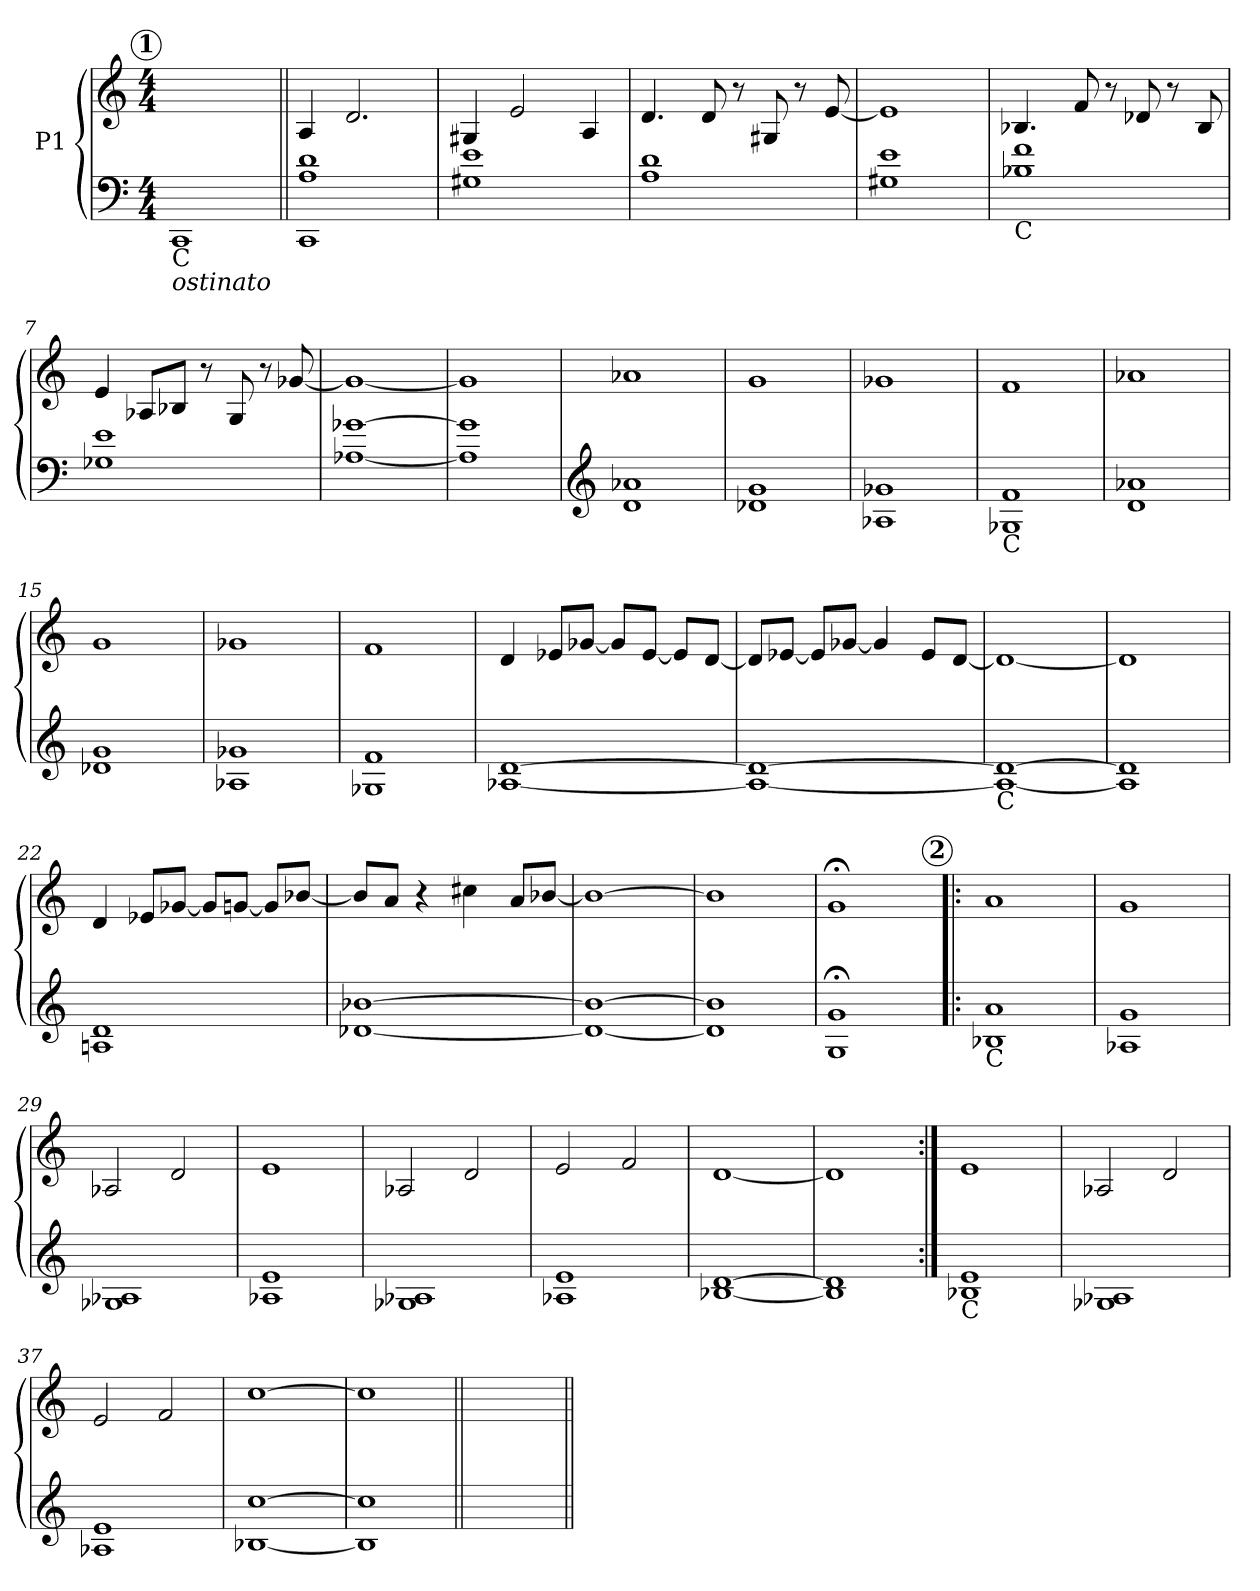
**kern	**kern
*part1	*part1
*staff2	*staff1
*I"P1	*
!!LO:PB:g=z
*clefF4	*clefG2
*k[]	*k[]
*M4/4	*M4/4
!!LO:REH:place=s1:color=#000000:enc=circle:fs=19.0674:t=1
=1	=1
!LO:TX:b:t=C	!
!LO:TX:b:i:t=ostinato	!
1CCi	1ryy
=2||	=2||
1CCi 1Ai 1di	4Ai/
.	2.di/
=3	=3
1G#Xi 1ei	4G#Xi/
.	2ei/
.	4Ai/
=4	=4
1Ai 1di	4.di/
.	8di/
.	8r
.	8G#Xi/
.	8r
.	[<8ei/
=5	=5
1G#Xi 1ei	1ei]
!!LO:LB:g=z
=6	=6
!LO:TX:b:t=C	!
1B-Xi 1fi	4.B-Xi/
.	8fi/
.	8r
.	8d-Xi/
.	8r
.	8B-i/
=7	=7
1G-Xi 1ei	4ei/
.	8A-Xi/L
.	8B-Xi/J
.	8r
.	8Gi/
.	8r
.	[<8g-Xi/
=8	=8
[<1A-Xi [>1g-Xi	1g-i_<
=9	=9
1A-i] 1g-i]	1g-i]
=10	=10
*clefG2	*
1di 1a-Xi	1a-Xi
=11	=11
1d-Xi 1gi	1gi
=12	=12
1A-Xi 1g-Xi	1g-Xi
!!LO:LB:g=z
=13	=13
!LO:TX:b:t=C	!
1G-Xi 1fi	1fi
=14	=14
1di 1a-Xi	1a-Xi
=15	=15
1d-Xi 1gi	1gi
=16	=16
1A-Xi 1g-Xi	1g-Xi
=17	=17
1G-Xi 1fi	1fi
=18	=18
[<1A-Xi [>1di	4di/
.	8e-Xi/L
.	[<8g-Xi/J
.	8g-i/L]
.	[<8e-i/J
.	8e-i/L]
.	[<8di/J
=19	=19
1A-i_< 1di_>	8di/L]
.	[<8e-Xi/J
.	8e-i/L]
.	[<8g-Xi/J
.	4g-i/]
.	8e-i/L
.	[<8di/J
!!LO:LB:g=z
=20	=20
!LO:TX:b:t=C	!
1A-i_< 1di_>	1di_<
=21	=21
1A-i] 1di]	1di]
=22	=22
1Ani 1di	4di/
.	8e-Xi/L
.	[<8g-Xi/J
.	8g-i/L]
.	[<8gni/J
.	8gi/L]
.	[<8b-Xi/J
=23	=23
[<1d-Xi [>1b-Xi	8b-i/L]
.	8ai/J
.	4r
.	4cc#Xi\
.	8ai/L
.	[<8b-Xi/J
=24	=24
1d-i_< 1b-i_>	1b-i_<
=25	=25
1d-i] 1b-i]	1b-i]
=26	=26
1Gi; 1gi;	1g;i
!!LO:PB:g=z
!!LO:REH:place=s1:color=#000000:enc=circle:fs=19.0674:t=2
=27!|:	=27!|:
!LO:TX:b:t=C	!
1B-Xi 1ai	1ai
=28	=28
1A-Xi 1gi	1gi
=29	=29
1G-Xi 1A-Xi	2A-Xi/
.	2di/
=30	=30
1A-Xi 1ei	1ei
=31	=31
1G-Xi 1A-Xi	2A-Xi/
.	2di/
=32	=32
1A-Xi 1ei	2ei/
.	2fi/
=33	=33
[<1B-Xi [>1di	[<1di
=34	=34
1B-i] 1di]	1di]
!!LO:LB:g=z
=35:|!	=35:|!
!LO:TX:b:t=C	!
1B-Xi 1ei	1ei
=36	=36
1G-Xi 1A-Xi	2A-Xi/
.	2di/
=37	=37
1A-Xi 1ei	2ei/
.	2fi/
=38	=38
[<1B-Xi [>1cci	[>1cci
=39	=39
1B-i] 1cci]	1cci]
=40||	=40||
1ryy	1ryy
=||	=||
*-	*-
